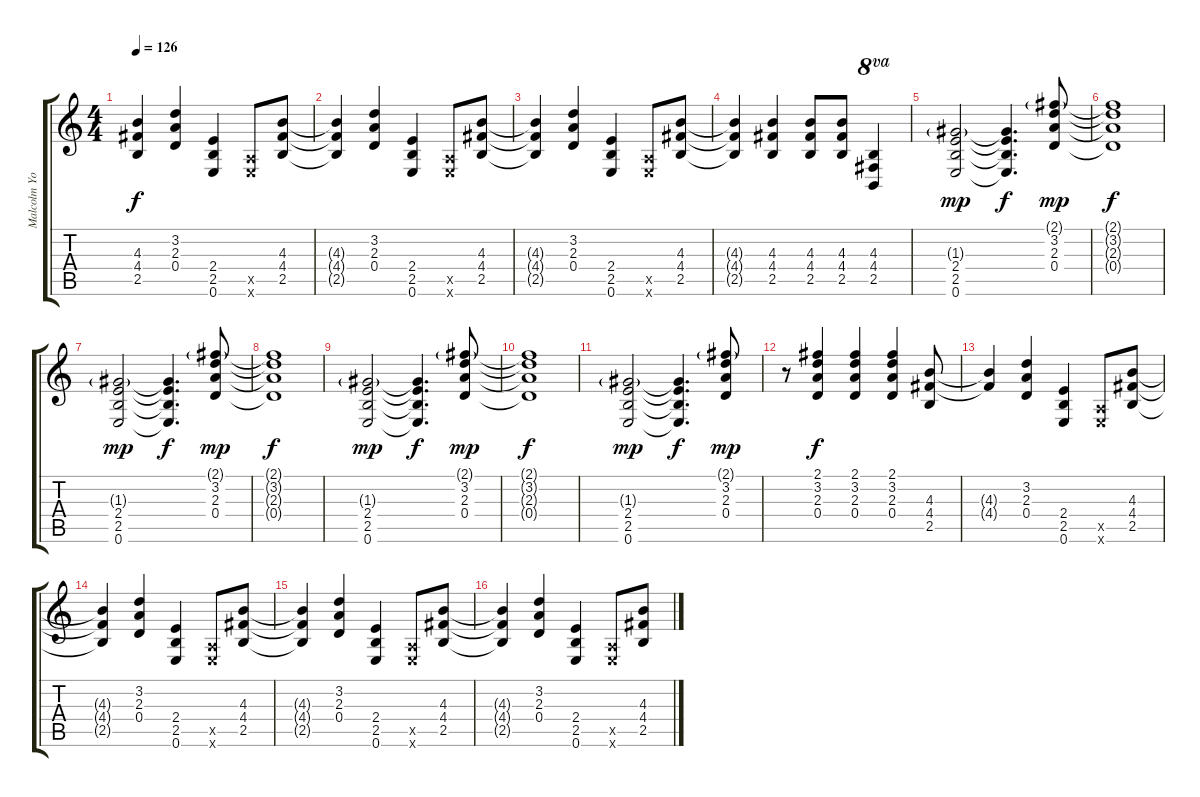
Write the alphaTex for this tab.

\track ("Malcolm Young" "Malcolm Yo") {instrument overdrivenguitar}
\staff {score tabs}
\tuning (E4 B3 G3 D3 A2 E2) {hide}
\ts (4 4)
\tempo 126
\clef g2
\ks c
(4.3{t} 4.4{t} 2.5{t}).4{dy f} (3.2 2.3 0.4).4 (2.4 2.5 0.6).4 (0.5{x} 0.6{x}).8 (4.3 4.4 2.5).8 |
(4.3{t} 4.4{t} 2.5{t}).4 (3.2 2.3 0.4).4 (2.4 2.5 0.6).4 (0.5{x} 0.6{x}).8 (4.3 4.4 2.5).8 |
(4.3{t} 4.4{t} 2.5{t}).4 (3.2 2.3 0.4).4 (2.4 2.5 0.6).4 (0.5{x} 0.6{x}).8 (4.3 4.4 2.5).8 |
(4.3{t} 4.4{t} 2.5{t}).4 (4.3 4.4 2.5).4 (4.3 4.4 2.5).8 (4.3 4.4 2.5).8 (4.3 4.4 2.5).4{ot 8va} |
(1.3{g} 2.4 2.5 0.6).2{dy mp} (1.3{t} 2.4{t} 2.5{t} 0.6{t}).4{d dy f} (2.1{g} 3.2 2.3 0.4).8{dy mp} |
(2.1{t} 3.2{t} 2.3{t} 0.4{t}).1{dy f} |
(1.3{g} 2.4 2.5 0.6).2{dy mp} (1.3{t} 2.4{t} 2.5{t} 0.6{t}).4{d dy f} (2.1{g} 3.2 2.3 0.4).8{dy mp} |
(2.1{t} 3.2{t} 2.3{t} 0.4{t}).1{dy f} |
(1.3{g} 2.4 2.5 0.6).2{dy mp} (1.3{t} 2.4{t} 2.5{t} 0.6{t}).4{d dy f} (2.1{g} 3.2 2.3 0.4).8{dy mp} |
(2.1{t} 3.2{t} 2.3{t} 0.4{t}).1{dy f} |
(1.3{g} 2.4 2.5 0.6).2{dy mp} (1.3{t} 2.4{t} 2.5{t} 0.6{t}).4{d dy f} (2.1{g} 3.2 2.3 0.4).8{dy mp} |
r.8 (2.1 3.2 2.3 0.4).4{dy f} (2.1 3.2 2.3 0.4).4 (2.1 3.2 2.3 0.4).4 (4.3 4.4 2.5).8 |
(4.3{t} 4.4{t}).4 (3.2 2.3 0.4).4 (2.4 2.5 0.6).4 (0.5{x} 0.6{x}).8 (4.3 4.4 2.5).8 |
(4.3{t} 4.4{t} 2.5{t}).4 (3.2 2.3 0.4).4 (2.4 2.5 0.6).4 (0.5{x} 0.6{x}).8 (4.3 4.4 2.5).8 |
(4.3{t} 4.4{t} 2.5{t}).4 (3.2 2.3 0.4).4 (2.4 2.5 0.6).4 (0.5{x} 0.6{x}).8 (4.3 4.4 2.5).8 |
(4.3{t} 4.4{t} 2.5{t}).4 (3.2 2.3 0.4).4 (2.4 2.5 0.6).4 (0.5{x} 0.6{x}).8 (4.3 4.4 2.5).8
